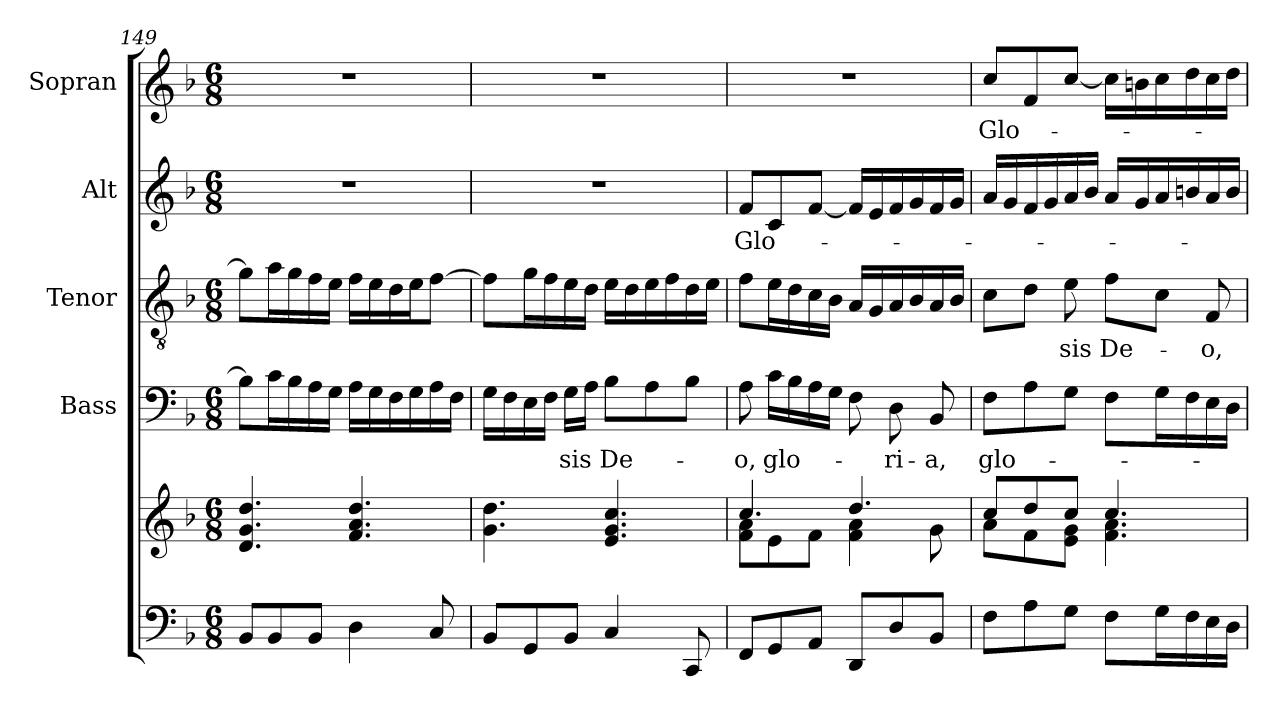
**kern	**kern	**kern	**text	**kern	**text	**kern	**text	**kern	**text
*part5	*part5	*part4	*part4	*part3	*part3	*part2	*part2	*part1	*part1
*staff6	*staff5	*staff4	*staff4	*staff3	*staff3	*staff2	*staff2	*staff1	*staff1
*	*	*I"Bass	*	*I"Tenor	*	*I"Alt	*	*I"Sopran	*
*	*	*I'B.	*	*I'T.	*	*I'A.	*	*I'S.	*
*clefF4	*clefG2	*clefF4	*	*clefGv2	*	*clefG2	*	*clefG2	*
*k[b-]	*k[b-]	*k[b-]	*	*k[b-]	*	*k[b-]	*	*k[b-]	*
*F:	*F:	*F:	*	*F:	*	*F:	*	*F:	*
*M6/8	*M6/8	*M6/8	*	*M6/8	*	*M6/8	*	*M6/8	*
=149	=149	=149	=149	=149	=149	=149	=149	=149	=149
8BB-/L	4.d/ 4.g/ 4.dd/	8B-\L]	.	8g\L]	.	2.r	.	2.r	.
8BB-/	.	16c\L	.	16a\L	.	.	.	.	.
.	.	16B-\	.	16g\	.	.	.	.	.
8BB-/J	.	16A\	.	16f\	.	.	.	.	.
.	.	16G\JJ	.	16e\JJ	.	.	.	.	.
4D\	4.f/ 4.a/ 4.dd/	16A\LL	.	16f\LL	.	.	.	.	.
.	.	16G\	.	16e\	.	.	.	.	.
.	.	16F\	.	16d\	.	.	.	.	.
.	.	16G\	.	16e\J	.	.	.	.	.
8C/	.	16A\	.	[8f\J	.	.	.	.	.
.	.	16F\JJ	.	.	.	.	.	.	.
!!LO:LB:g=z
=150	=150	=150	=150	=150	=150	=150	=150	=150	=150
8BB-/L	4.g\ 4.dd\	16G\LL	.	8f\L]	.	2.r	.	2.r	.
.	.	16F\	.	.	.	.	.	.	.
8GG/	.	16E\	.	16g\L	.	.	.	.	.
.	.	16F\JJ	.	16f\	.	.	.	.	.
!	!	!	!LO:LY:b	!	!	!	!	!	!
8BB-/J	.	16G\LL	-sis	16e\	.	.	.	.	.
.	.	16A\JJ	.	16d\JJ	.	.	.	.	.
!	!	!	!LO:LY:b	!	!	!	!	!	!
4C/	4.e/ 4.g/ 4.cc/	8B-\L	De-	16e\LL	.	.	.	.	.
.	.	.	.	16d\	.	.	.	.	.
.	.	8A\	.	16e\	.	.	.	.	.
.	.	.	.	16f\	.	.	.	.	.
8CC/	.	8B-\J	.	16d\	.	.	.	.	.
.	.	.	.	16e\JJ	.	.	.	.	.
=151	=151	=151	=151	=151	=151	=151	=151	=151	=151
*	*^	*	*	*	*	*	*	*	*
!	!	!	!	!LO:LY:b	!	!	!	!LO:LY:b	!	!
8FF/L	4.cc/	8f\ 8a\L	8A\	-o,	8f\L	.	8f/L	Glo-	2.r	.
!	!	!	!	!LO:LY:b	!	!	!	!	!	!
8GG/	.	8e\	16c\LL	glo-	16e\L	.	8c/	.	.	.
.	.	.	16B-\	.	16d\	.	.	.	.	.
8AA/J	.	8f\J	16A\	.	16c\	.	[8f/J	.	.	.
.	.	.	16G\JJ	.	16B-\JJ	.	.	.	.	.
8DD/L	4.dd/	4f\ 4a\	8F\	.	16A/LL	.	16f/LL]	.	.	.
.	.	.	.	.	16G/	.	16e/	.	.	.
!	!	!	!	!LO:LY:b	!	!	!	!	!	!
8D/	.	.	8D\	-ri-	16A/	.	16f/	.	.	.
.	.	.	.	.	16B-/	.	16g/	.	.	.
!	!	!	!	!LO:LY:b	!	!	!	!	!	!
8BB-/J	.	8g\	8BB-/	-a,	16A/	.	16f/	.	.	.
.	.	.	.	.	16B-/JJ	.	16g/JJ	.	.	.
=152	=152	=152	=152	=152	=152	=152	=152	=152	=152	=152
!	!	!	!	!LO:LY:b	!	!	!	!	!	!LO:LY:b
8F\L	8cc/L	8a\L	8F\L	glo-	8c\L	.	16a/LL	.	8cc/L	Glo-
.	.	.	.	.	.	.	16g/	.	.	.
8A\	8dd/	8f\	8A\	.	8d\J	.	16f/	.	8f/	.
.	.	.	.	.	.	.	16g/	.	.	.
!	!	!	!	!	!	!LO:LY:b	!	!	!	!
8G\J	8cc/J	8e\ 8g\J	8G\J	.	8e\	-sis	16a/	.	[8cc/J	.
.	.	.	.	.	.	.	16b-/JJ	.	.	.
!	!	!	!	!	!	!LO:LY:b	!	!	!	!
8F\L	4.cc/	4.f\ 4.a\	8F\L	.	8f\L	De-	16a/LL	.	16cc\LL]	.
.	.	.	.	.	.	.	16g/	.	16bn\	.
16G\L	.	.	16G\L	.	8c\J	.	16a/	.	16cc\	.
16F\	.	.	16F\	.	.	.	16bn/	.	16dd\	.
!	!	!	!	!	!	!LO:LY:b	!	!	!	!
16E\	.	.	16E\	.	8F/	-o,	16a/	.	16cc\	.
16D\JJ	.	.	16D\JJ	.	.	.	16b/JJ	.	16dd\JJ	.
*	*v	*v	*	*	*	*	*	*	*	*
=	=	=	=	=	=	=	=	=	=
*-	*-	*-	*-	*-	*-	*-	*-	*-	*-
